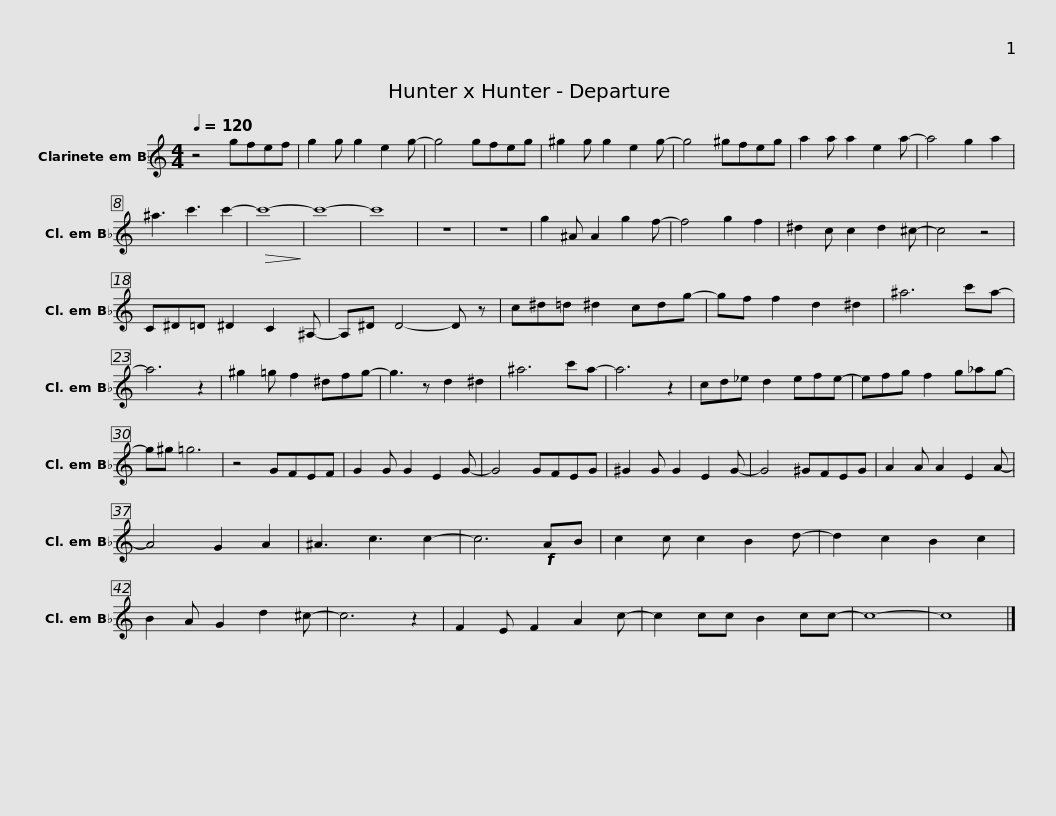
X:1
L:1/8
Q:1/4=120
M:4/4
I:linebreak $
K:none
V:1 treble transpose=-2
V:1
[K:C] z4 gfef | g2 g g2 e2 g- | g4 gfeg | ^g2 g g2 e2 g- |$ g4 ^gfeg | %5
 a2 a a2 e2 a- | a4 g2 a2 | ^a3 c'3 c'2- |$!>(! c'8-!>)! | c'8- | %10
 c'8 | z8 |$ z8 | g2 ^A A2 g2 f- | f4 g2 f2 | %15
 ^d2 c c2 d2 ^c- |$ c4 z4 | C^D=D ^D2 C2 ^A,- | A,^D D4- D z | c^d=d ^d2 cdg- |$ %20
 gf f2 d2 ^d2 | ^a6 c'a- | a6 z2 | ^g2 =g f2 ^dfg- |$ g3 z d2 ^d2 | %25
 ^a6 c'a- | a6 z2 | cd_e d2 efe- |$ efg f2 g_ag- | g^g =g6 | %30
 z4 GFEF | G2 G G2 E2 G- |$ G4 GFEG | ^G2 G G2 E2 G- | G4 ^GFEG | %35
 A2 A A2 E2 A- |$ A4 G2 A2 | ^A3 c3 c2- | c6!f! AB | c2 c c2 B2 d- |$ %40
 d2 c2 B2 c2 | B2 A G2 d2 ^c- | c6 z2 | F2 E F2 A2 c- |$ c2 cc B2 cc- | %45
 c8- | c8 |] %47
